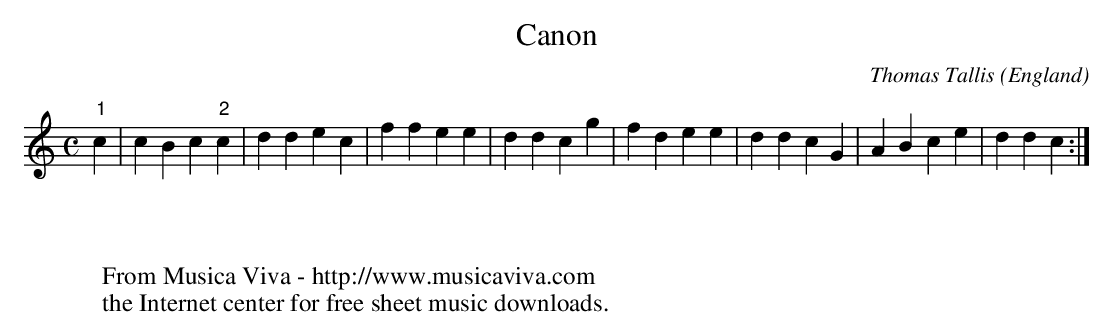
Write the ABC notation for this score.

X:1
T:Canon
C:Thomas Tallis
O:England
M:C
L:1/4
K:C
"1"c|cBc"2"c|ddec|ffee|ddcg|fdee|ddcG|ABce|ddc:|
W:
W:
W:  From Musica Viva - http://www.musicaviva.com
W:  the Internet center for free sheet music downloads.
